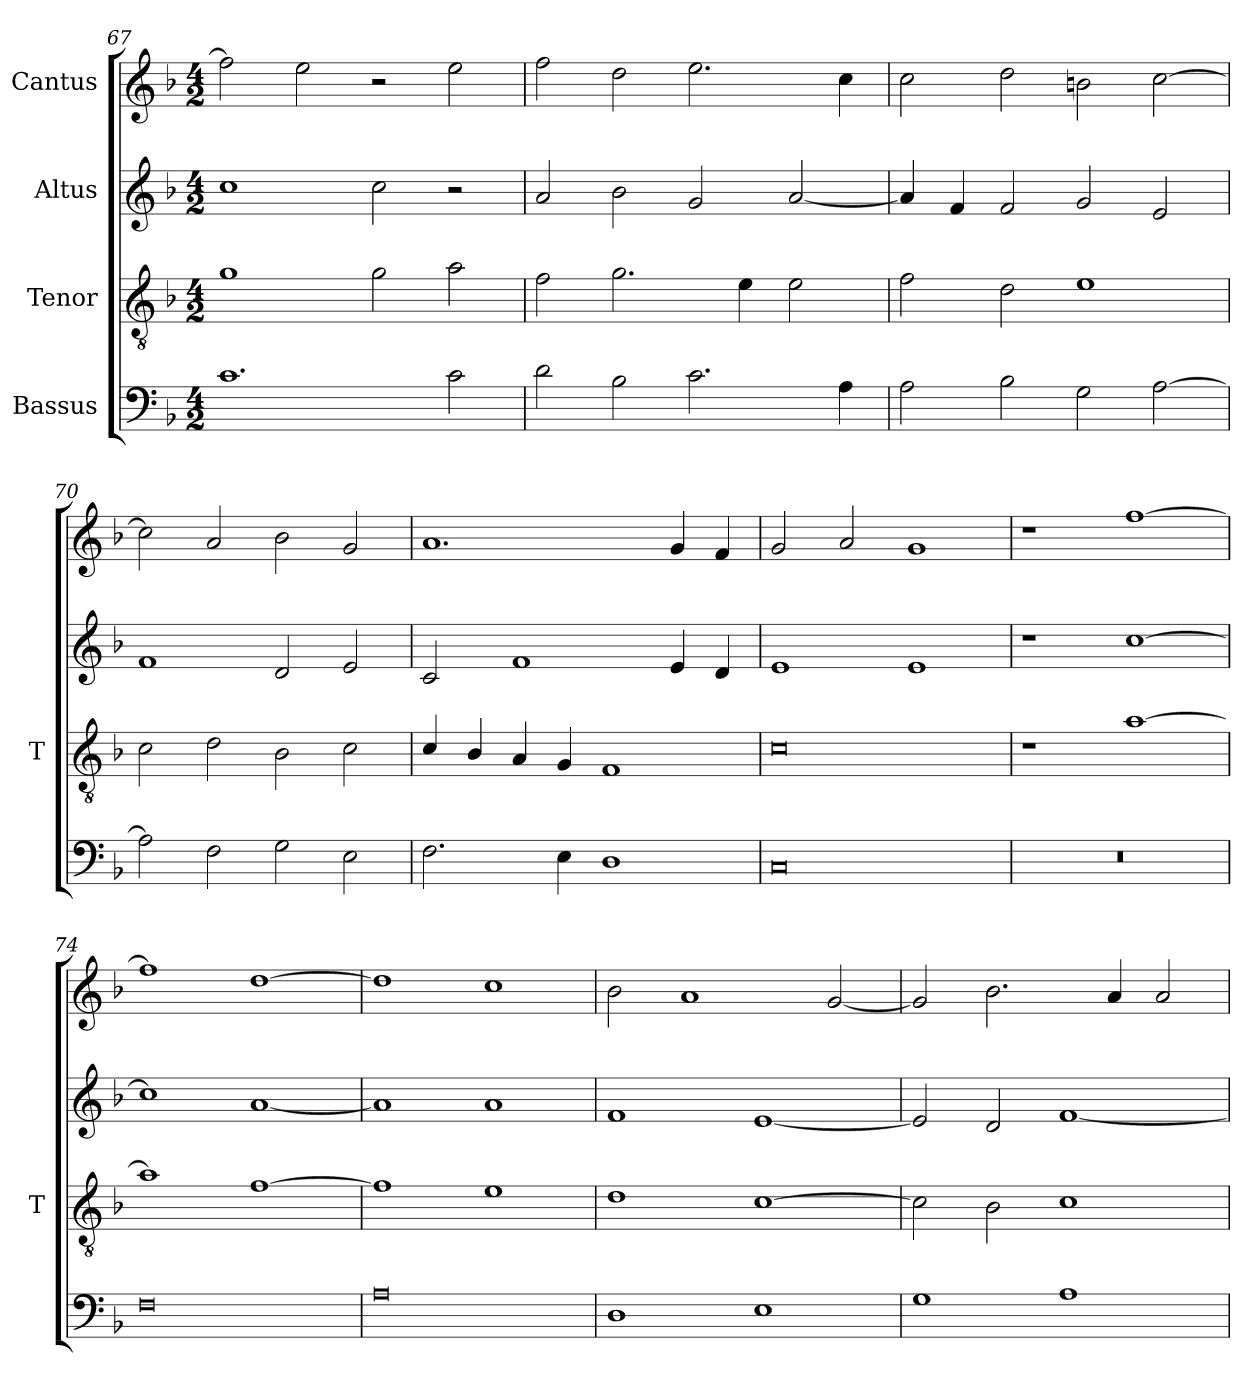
**kern	**kern	**kern	**kern
*part4	*part3	*part2	*part1
*staff4	*staff3	*staff2	*staff1
*I"Bassus	*I"Tenor	*I"Altus	*I"Cantus
*	*I'T	*	*
*clefF4	*clefGv2	*clefG2	*clefG2
*k[b-]	*k[b-]	*k[b-]	*k[b-]
*M4/2	*M4/2	*M4/2	*M4/2
=67	=67	=67	=67
1.c\	1g\	1cc\	2ff\]
.	.	.	2ee\
.	2g\	2cc\	2r
2c\	2a\	2r	2ee\
=68	=68	=68	=68
2d\	2f\	2a/	2ff\
2B-\	2.g\	2b-\	2dd\
2.c\	.	2g/	2.ee\
.	4e\	.	.
.	2e\	[2a/	.
4A\	.	.	4cc\
=69	=69	=69	=69
2A\	2f\	4a/]	2cc\
.	.	4f/	.
2B-\	2d\	2f/	2dd\
2G\	1e\	2g/	2bn\
[2A\	.	2e/	[2cc\
=70	=70	=70	=70
2A\]	2c\	1f/	2cc\]
2F\	2d\	.	2a/
2G\	2B-\	2d/	2b-\
2E\	2c\	2e/	2g/
=71	=71	=71	=71
2.F\	4c/	2c/	1.a/
.	4B-/	.	.
.	4A/	1f/	.
4E\	4G/	.	.
1D\	1F/	.	.
.	.	4e/	4g/
.	.	4d/	4f/
=72	=72	=72	=72
0C	0c	1e/	2g/
.	.	.	2a/
.	.	1e/	1g/
=73	=73	=73	=73
0r	1r	1r	1r
.	[1a\	[1cc\	[1ff\
=74	=74	=74	=74
0F	1a\]	1cc\]	1ff\]
.	[1f\	[1a/	[1dd\
=75	=75	=75	=75
0A	1f\]	1a/]	1dd\]
.	1e\	1a/	1cc\
=76	=76	=76	=76
1D\	1d\	1f/	2b-\
.	.	.	1a/
1E\	[1c\	[1e/	.
.	.	.	[2g/
=77	=77	=77	=77
1G\	2c\]	2e/]	2g/]
.	2B-\	2d/	2.b-\
1A\	1c\	[1f/	.
.	.	.	4a/
.	.	.	2a/
=	=	=	=
*-	*-	*-	*-
